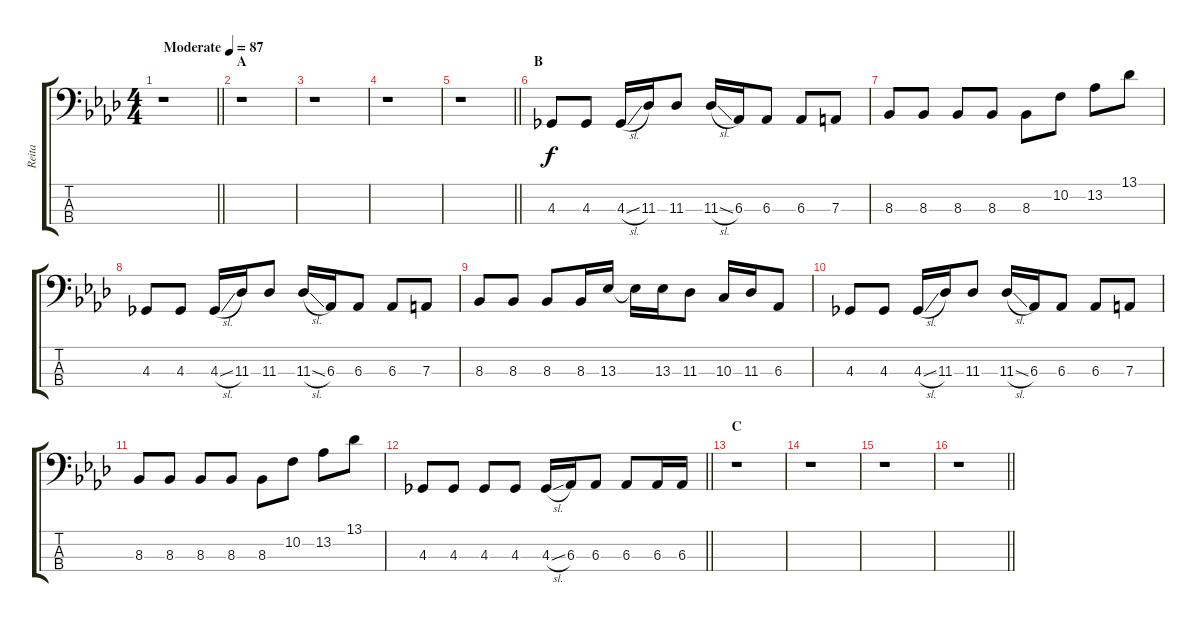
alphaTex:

\track ("Reita" "Reita") {instrument electricbasspick}
\staff {score tabs}
\tuning (C2 G1 D1 B0) {hide}
\ts (4 4)
\tempo (87 "Moderate")
\clef f4
\barLineRight lightlight
\ks ab
r.1{dy f instrument electricbasspick} |
\section ("" "A")
r.1 |
r.1 |
r.1 |
\barLineRight lightlight
r.1 |
\section ("" "B")
4.3.8 4.3.8 4.3{sl}.16 11.3.16 11.3.8 11.3{sl}.16 6.3.16 6.3.8 6.3.8 7.3.8 |
8.3.8 8.3.8 8.3.8 8.3.8 8.3.8 10.2.8 13.2.8 13.1.8 |
4.3.8 4.3.8 4.3{sl}.16 11.3.16 11.3.8 11.3{sl}.16 6.3.16 6.3.8 6.3.8 7.3.8 |
8.3.8 8.3.8 8.3.8 8.3.16 13.3.16 13.3{t}.16 13.3.16 11.3.8 10.3.16 11.3.16 6.3.8 |
4.3.8 4.3.8 4.3{sl}.16 11.3.16 11.3.8 11.3{sl}.16 6.3.16 6.3.8 6.3.8 7.3.8 |
8.3.8 8.3.8 8.3.8 8.3.8 8.3.8 10.2.8 13.2.8 13.1.8 |
\barLineRight lightlight
4.3.8 4.3.8 4.3.8 4.3.8 4.3{sl}.16 6.3.16 6.3.8 6.3.8 6.3.16 6.3.16 |
\section ("" "C")
r.1 |
r.1 |
r.1 |
\barLineRight lightlight
r.1
